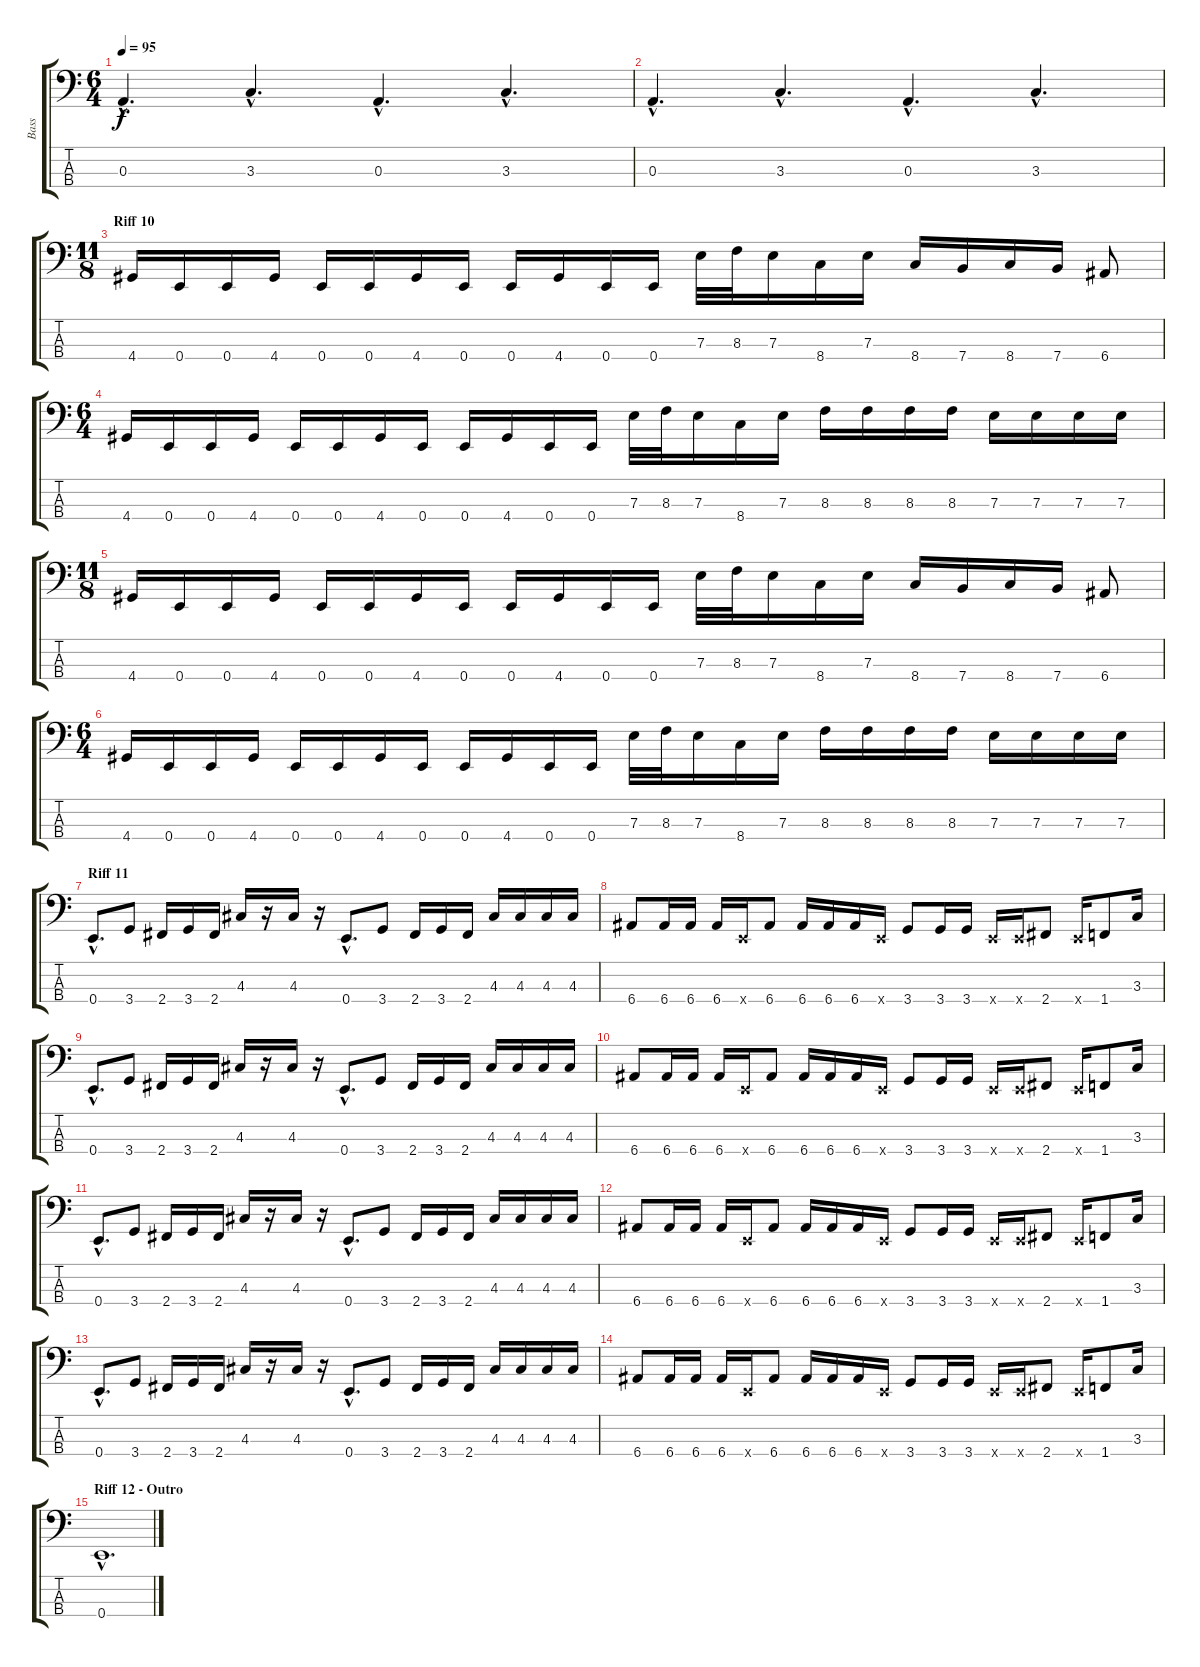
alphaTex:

\track ("Bass" "Bass") {instrument electricbassfinger}
\staff {score tabs}
\tuning (G2 D2 A1 E1) {hide}
\ts (6 4)
\tempo 95
\clef f4
\ks c
0.3{hac}.4{d dy f} 3.3{hac}.4{d} 0.3{hac}.4{d} 3.3{hac}.4{d} |
0.3{hac}.4{d} 3.3{hac}.4{d} 0.3{hac}.4{d} 3.3{hac}.4{d} |
\ts (11 8)
\section ("" "Riff 10")
4.4.16 0.4.16 0.4.16 4.4.16 0.4.16 0.4.16 4.4.16 0.4.16 0.4.16 4.4.16 0.4.16 0.4.16 7.3.32 8.3.32 7.3.16 8.4.16 7.3.16 8.4.16 7.4.16 8.4.16 7.4.16 6.4.8 |
\ts (6 4)
4.4.16 0.4.16 0.4.16 4.4.16 0.4.16 0.4.16 4.4.16 0.4.16 0.4.16 4.4.16 0.4.16 0.4.16 7.3.32 8.3.32 7.3.16 8.4.16 7.3.16 8.3.16 8.3.16 8.3.16 8.3.16 7.3.16 7.3.16 7.3.16 7.3.16 |
\ts (11 8)
4.4.16 0.4.16 0.4.16 4.4.16 0.4.16 0.4.16 4.4.16 0.4.16 0.4.16 4.4.16 0.4.16 0.4.16 7.3.32 8.3.32 7.3.16 8.4.16 7.3.16 8.4.16 7.4.16 8.4.16 7.4.16 6.4.8 |
\ts (6 4)
4.4.16 0.4.16 0.4.16 4.4.16 0.4.16 0.4.16 4.4.16 0.4.16 0.4.16 4.4.16 0.4.16 0.4.16 7.3.32 8.3.32 7.3.16 8.4.16 7.3.16 8.3.16 8.3.16 8.3.16 8.3.16 7.3.16 7.3.16 7.3.16 7.3.16 |
\section ("" "Riff 11")
0.4{hac}.8{d} 3.4.8 2.4.16 3.4.16 2.4.16 4.3.16 r.16 4.3.16 r.16 0.4{hac}.8{d} 3.4.8 2.4.16 3.4.16 2.4.16 4.3.16 4.3.16 4.3.16 4.3.16 |
6.4.8 6.4.16 6.4.16 6.4.16 0.4{x}.16 6.4.8 6.4.16 6.4.16 6.4.16 0.4{x}.16 3.4.8 3.4.16 3.4.16 0.4{x}.16 0.4{x}.16 2.4.8 0.4{x}.16 1.4.8 3.3.16 |
0.4{hac}.8{d} 3.4.8 2.4.16 3.4.16 2.4.16 4.3.16 r.16 4.3.16 r.16 0.4{hac}.8{d} 3.4.8 2.4.16 3.4.16 2.4.16 4.3.16 4.3.16 4.3.16 4.3.16 |
6.4.8 6.4.16 6.4.16 6.4.16 0.4{x}.16 6.4.8 6.4.16 6.4.16 6.4.16 0.4{x}.16 3.4.8 3.4.16 3.4.16 0.4{x}.16 0.4{x}.16 2.4.8 0.4{x}.16 1.4.8 3.3.16 |
0.4{hac}.8{d} 3.4.8 2.4.16 3.4.16 2.4.16 4.3.16 r.16 4.3.16 r.16 0.4{hac}.8{d} 3.4.8 2.4.16 3.4.16 2.4.16 4.3.16 4.3.16 4.3.16 4.3.16 |
6.4.8 6.4.16 6.4.16 6.4.16 0.4{x}.16 6.4.8 6.4.16 6.4.16 6.4.16 0.4{x}.16 3.4.8 3.4.16 3.4.16 0.4{x}.16 0.4{x}.16 2.4.8 0.4{x}.16 1.4.8 3.3.16 |
0.4{hac}.8{d} 3.4.8 2.4.16 3.4.16 2.4.16 4.3.16 r.16 4.3.16 r.16 0.4{hac}.8{d} 3.4.8 2.4.16 3.4.16 2.4.16 4.3.16 4.3.16 4.3.16 4.3.16 |
6.4.8 6.4.16 6.4.16 6.4.16 0.4{x}.16 6.4.8 6.4.16 6.4.16 6.4.16 0.4{x}.16 3.4.8 3.4.16 3.4.16 0.4{x}.16 0.4{x}.16 2.4.8 0.4{x}.16 1.4.8 3.3.16 |
\section ("" "Riff 12 - Outro")
0.4{hac}.1{d}
